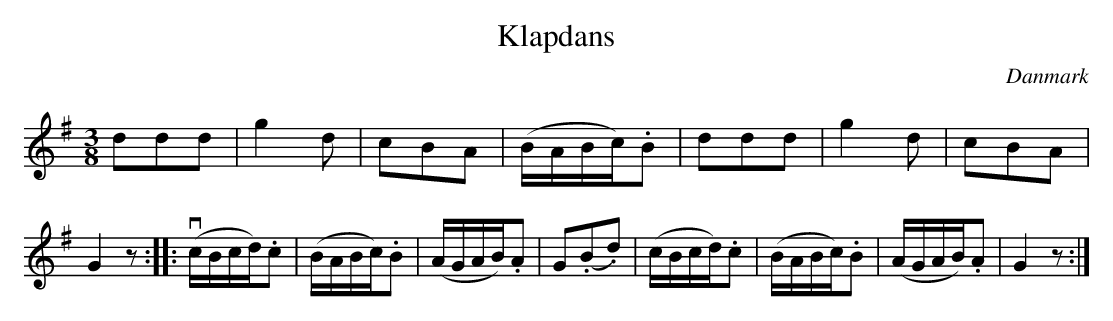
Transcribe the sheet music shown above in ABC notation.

X:1
T: Klapdans
O:Danmark
M: 3/8
L: 1/8
K: G
ddd|g2 d|cBA|(B/A/B/c/).B|ddd|g2 d|\
cBA|G2 z:| |:(!downbow!c/B/c/d/).c|(B/A/B/c/).B|(A/G/A/B/).A|\
G(.B.d)|(c/B/c/d/).c|(B/A/B/c/).B|(A/G/A/B/).A|G2 z:|
